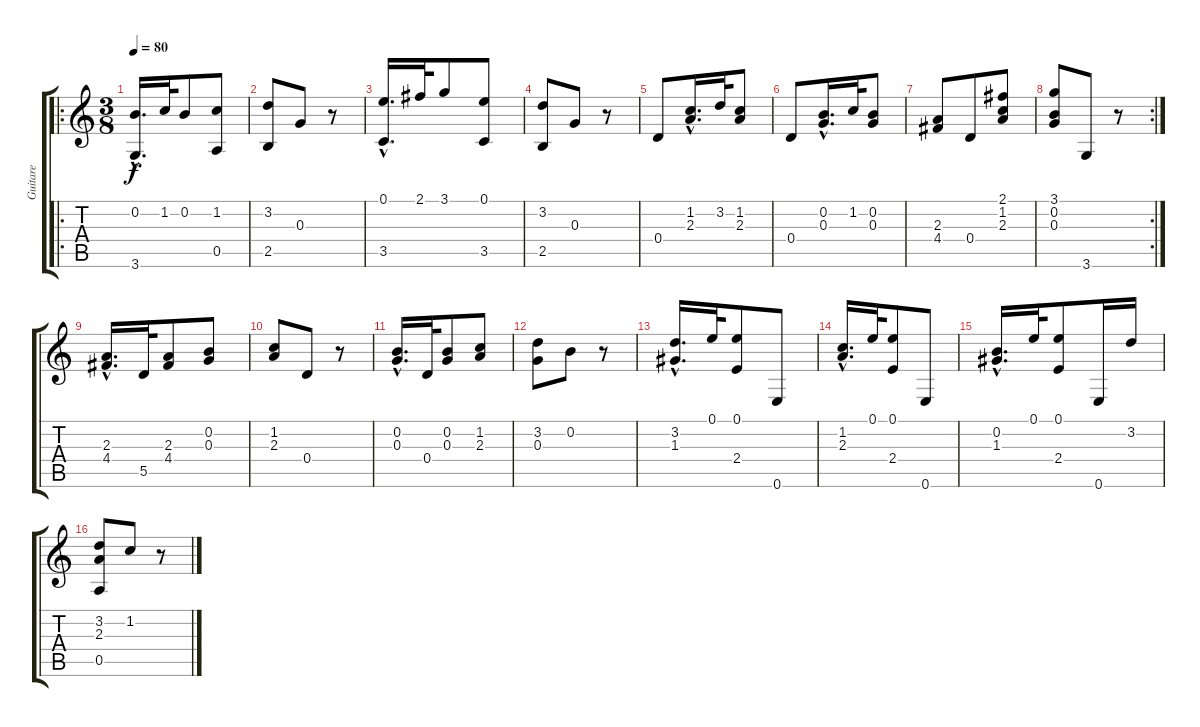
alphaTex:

\track ("Guitare" "Guitare") {instrument acousticguitarnylon}
\staff {score tabs}
\tuning (E4 B3 G3 D3 A2 E2) {hide}
\ro
\ts (3 8)
\tempo 80
\clef g2
\ks c
(0.2{hac} 3.6{hac}).16{d dy f instrument acousticguitarnylon} 1.2.32 0.2.8 (1.2 0.5).8 |
(3.2 2.5).8 0.3.8 r.8 |
(0.1{hac} 3.5{hac}).16{d} 2.1.32 3.1.8 (0.1 3.5).8 |
(3.2 2.5).8 0.3.8 r.8 |
0.4.8 (1.2{hac} 2.3{hac}).16{d} 3.2.32 (1.2 2.3).8 |
0.4.8 (0.2{hac} 0.3{hac}).16{d} 1.2.32 (0.2 0.3).8 |
(2.3 4.4).8 0.4.8 (2.1 1.2 2.3).8 |
\rc 2
(3.1 0.2 0.3).8 3.6.8 r.8 |
(2.3{hac} 4.4{hac}).16{d} 5.5.32 (2.3 4.4).8 (0.2 0.3).8 |
(1.2 2.3).8 0.4.8 r.8 |
(0.2{hac} 0.3{hac}).16{d} 0.4.32 (0.2 0.3).8 (1.2 2.3).8 |
(3.2 0.3).8 0.2.8 r.8 |
(3.2{hac} 1.3{hac}).16{d} 0.1.32 (0.1 2.4).8 0.6.8 |
(1.2{hac} 2.3{hac}).16{d} 0.1.32 (0.1 2.4).8 0.6.8 |
(0.2{hac} 1.3{hac}).16{d} 0.1.32 (0.1 2.4).8 0.6.16 3.2.16 |
(3.2 2.3 0.5).8 1.2.8 r.8
